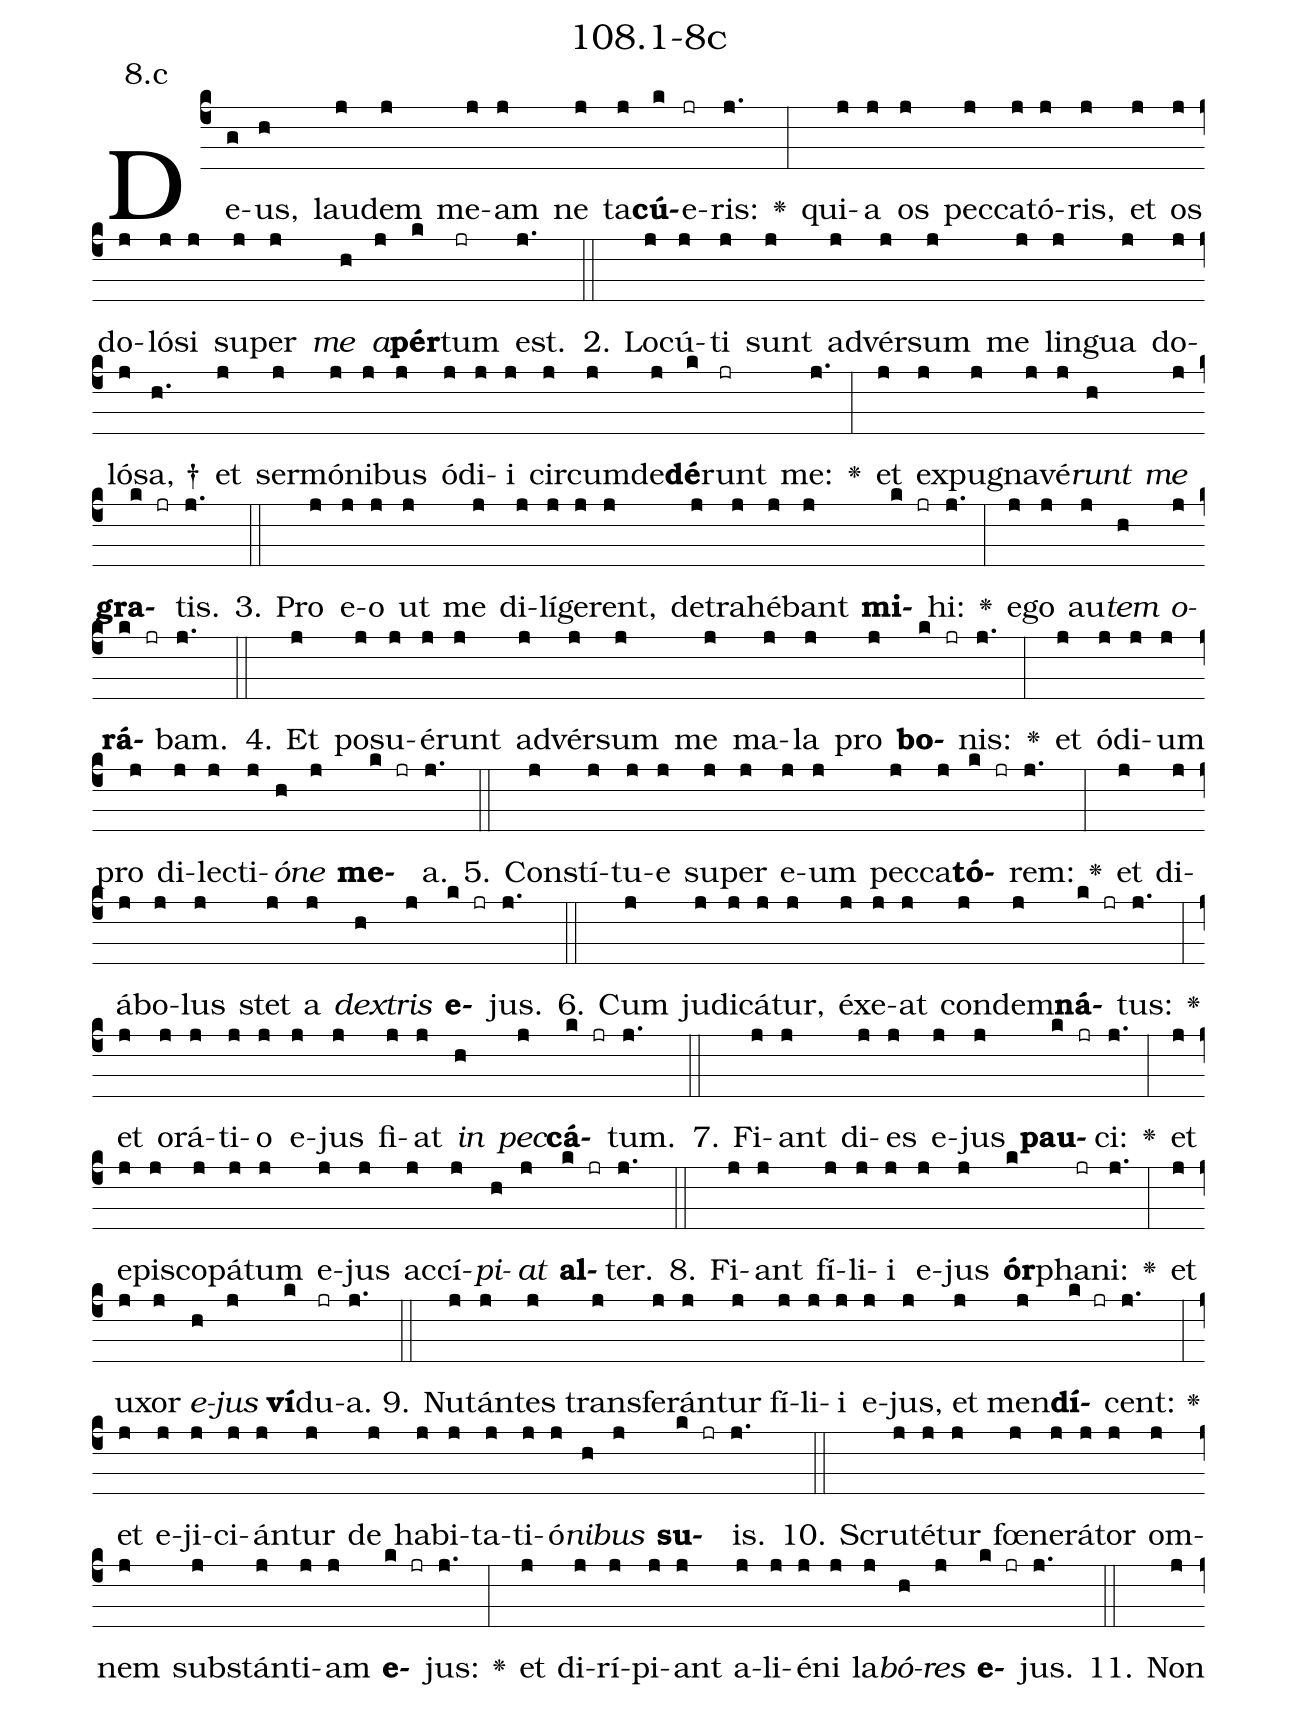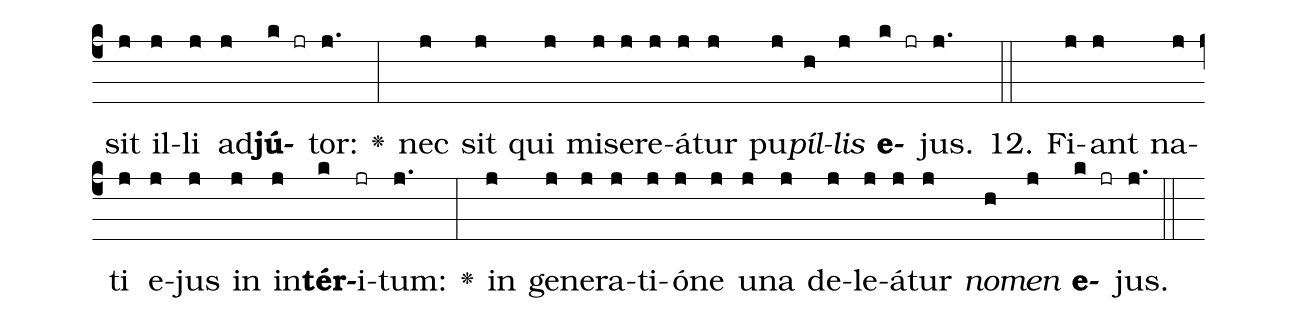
name: 108.1-8c;
annotation: 8.c;
%%
(c4)De(g)us,(h) lau(j)dem(j) me(j)am(j) ne(j) ta(j)<b>cú</b>(k)e(jr)ris:(j.) <v>\greheightstar</v>(:) qui(j)a(j) os(j) pec(j)ca(j)tó(j)ris,(j) et(j) os(j) do(j)ló(j)si(j) su(j)per(j) <i>me</i>(h) <i>a</i>(j)<b>pér</b>(k)tum(jr) est.(j.) (::)
2. Lo(j)cú(j)ti(j) sunt(j) ad(j)vér(j)sum(j) me(j) lin(j)gua(j) do(j)ló(j)sa, †(h.) et(j) ser(j)mó(j)ni(j)bus(j) ó(j)di(j)i(j) cir(j)cum(j)de(j)<b>dé</b>(k)runt(jr) me:(j.) <v>\greheightstar</v>(:) et(j) ex(j)pu(j)gna(j)vé(j)<i>runt</i>(h) <i>me</i>(j) <b>gra</b>(k jr)tis.(j.) (::)
3. Pro(j) e(j)o(j) ut(j) me(j) di(j)lí(j)ge(j)rent,(j) de(j)tra(j)hé(j)bant(j) <b>mi</b>(k jr)hi:(j.) <v>\greheightstar</v>(:) e(j)go(j) au(j)<i>tem</i>(h) <i>o</i>(j)<b>rá</b>(k jr)bam.(j.) (::)
4. Et(j) po(j)su(j)é(j)runt(j) ad(j)vér(j)sum(j) me(j) ma(j)la(j) pro(j) <b>bo</b>(k jr)nis:(j.) <v>\greheightstar</v>(:) et(j) ó(j)di(j)um(j) pro(j) di(j)lec(j)ti(j)<i>ó</i>(h)<i>ne</i>(j) <b>me</b>(k jr)a.(j.) (::)
5. Con(j)stí(j)tu(j)e(j) su(j)per(j) e(j)um(j) pec(j)ca(j)<b>tó</b>(k jr)rem:(j.) <v>\greheightstar</v>(:) et(j) di(j)á(j)bo(j)lus(j) stet(j) a(j) <i>dex</i>(h)<i>tris</i>(j) <b>e</b>(k jr)jus.(j.) (::)
6. Cum(j) ju(j)di(j)cá(j)tur,(j) éx(j)e(j)at(j) con(j)dem(j)<b>ná</b>(k jr)tus:(j.) <v>\greheightstar</v>(:) et(j) o(j)rá(j)ti(j)o(j) e(j)jus(j) fi(j)at(j) <i>in</i>(h) <i>pec</i>(j)<b>cá</b>(k jr)tum.(j.) (::)
7. Fi(j)ant(j) di(j)es(j) e(j)jus(j) <b>pau</b>(k jr)ci:(j.) <v>\greheightstar</v>(:) et(j) e(j)pis(j)co(j)pá(j)tum(j) e(j)jus(j) ac(j)cí(j)<i>pi</i>(h)<i>at</i>(j) <b>al</b>(k jr)ter.(j.) (::)
8. Fi(j)ant(j) fí(j)li(j)i(j) e(j)jus(j) <b>ór</b>(k)pha(jr)ni:(j.) <v>\greheightstar</v>(:) et(j) u(j)xor(j) <i>e</i>(h)<i>jus</i>(j) <b>ví</b>(k)du(jr)a.(j.) (::)
9. Nu(j)tán(j)tes(j) trans(j)fe(j)rán(j)tur(j) fí(j)li(j)i(j) e(j)jus,(j) et(j) men(j)<b>dí</b>(k jr)cent:(j.) <v>\greheightstar</v>(:) et(j) e(j)ji(j)ci(j)án(j)tur(j) de(j) ha(j)bi(j)ta(j)ti(j)ó(j)<i>ni</i>(h)<i>bus</i>(j) <b>su</b>(k jr)is.(j.) (::)
10. Scru(j)té(j)tur(j) fœ(j)ne(j)rá(j)tor(j) om(j)nem(j) sub(j)stán(j)ti(j)am(j) <b>e</b>(k jr)jus:(j.) <v>\greheightstar</v>(:) et(j) di(j)rí(j)pi(j)ant(j) a(j)li(j)é(j)ni(j) la(j)<i>bó</i>(h)<i>res</i>(j) <b>e</b>(k jr)jus.(j.) (::)
11. Non(j) sit(j) il(j)li(j) ad(j)<b>jú</b>(k jr)tor:(j.) <v>\greheightstar</v>(:) nec(j) sit(j) qui(j) mi(j)se(j)re(j)á(j)tur(j) pu(j)<i>píl</i>(h)<i>lis</i>(j) <b>e</b>(k jr)jus.(j.) (::)
12. Fi(j)ant(j) na(j)ti(j) e(j)jus(j) in(j) in(j)<b>tér</b>(k)i(jr)tum:(j.) <v>\greheightstar</v>(:) in(j) ge(j)ne(j)ra(j)ti(j)ó(j)ne(j) u(j)na(j) de(j)le(j)á(j)tur(j) <i>no</i>(h)<i>men</i>(j) <b>e</b>(k jr)jus.(j.) (::)
